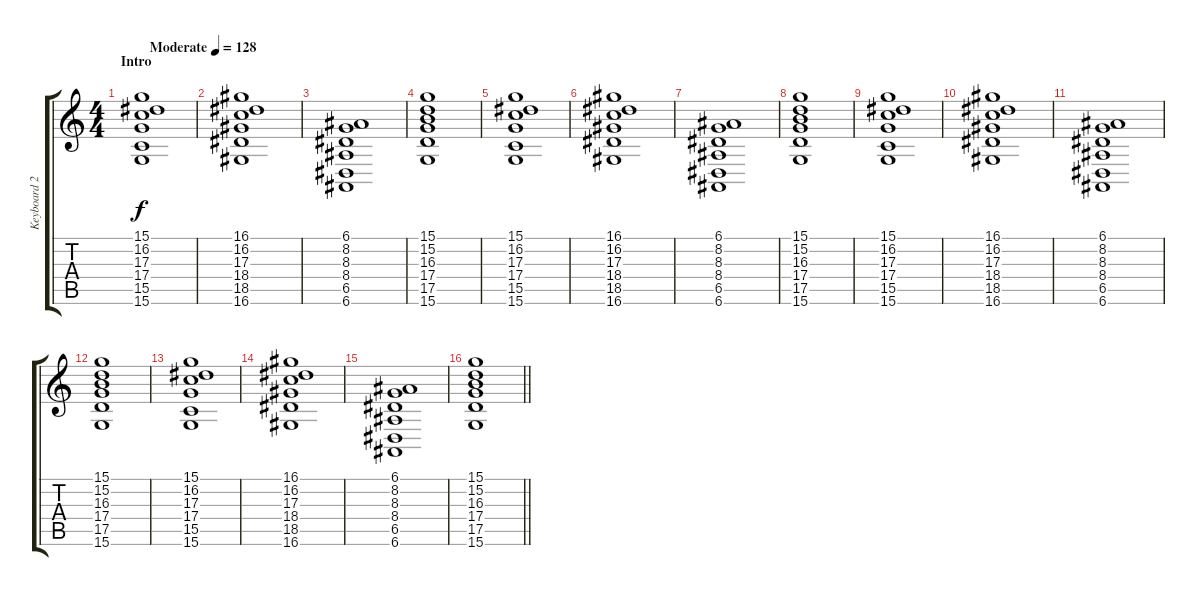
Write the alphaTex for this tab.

\track ("Keyboard 2" "Keyboard 2") {instrument stringensemble2}
\staff {score tabs}
\tuning (E4 B3 G3 D3 A2 E2) {hide}
\ts (4 4)
\section ("" "Intro")
\tempo (128 "Moderate")
\clef g2
\ks c
(15.1 16.2 17.3 17.4 15.5 15.6).1{dy f instrument stringensemble2} |
(16.1 16.2 17.3 18.4 18.5 16.6).1 |
(6.1 8.2 8.3 8.4 6.5 6.6).1 |
(15.1 15.2 16.3 17.4 17.5 15.6).1 |
(15.1 16.2 17.3 17.4 15.5 15.6).1 |
(16.1 16.2 17.3 18.4 18.5 16.6).1 |
(6.1 8.2 8.3 8.4 6.5 6.6).1 |
(15.1 15.2 16.3 17.4 17.5 15.6).1 |
(15.1 16.2 17.3 17.4 15.5 15.6).1 |
(16.1 16.2 17.3 18.4 18.5 16.6).1 |
(6.1 8.2 8.3 8.4 6.5 6.6).1 |
(15.1 15.2 16.3 17.4 17.5 15.6).1 |
(15.1 16.2 17.3 17.4 15.5 15.6).1 |
(16.1 16.2 17.3 18.4 18.5 16.6).1 |
(6.1 8.2 8.3 8.4 6.5 6.6).1 |
\barLineRight lightlight
(15.1 15.2 16.3 17.4 17.5 15.6).1
